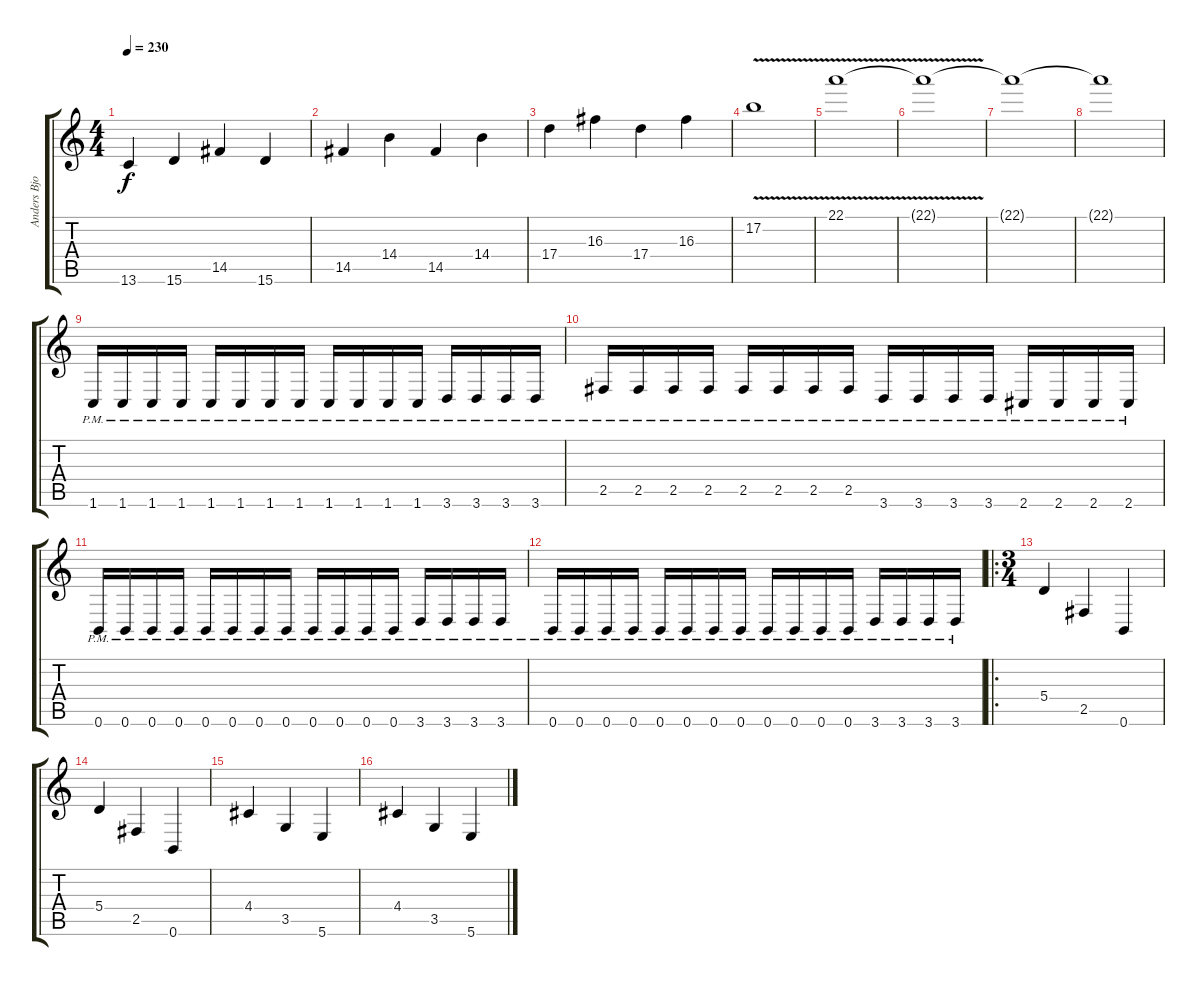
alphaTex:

\track ("Anders Bjorler - Lead Guitar" "Anders Bjo") {instrument overdrivenguitar}
\staff {score tabs}
\tuning (B3 Gb3 D3 A2 E2 B1) {hide}
\ts (4 4)
\tempo 230
\clef g2
\ks c
13.6.4{dy f} 15.6.4 14.5.4 15.6.4 |
14.5.4 14.4.4 14.5.4 14.4.4 |
17.4.4 16.3.4 17.4.4 16.3.4 |
17.2{v}.1 |
22.1{v}.1 |
22.1{t}.1 |
22.1{t}.1 |
22.1{t}.1 |
1.6{pm}.16 1.6{pm}.16 1.6{pm}.16 1.6{pm}.16 1.6{pm}.16 1.6{pm}.16 1.6{pm}.16 1.6{pm}.16 1.6{pm}.16 1.6{pm}.16 1.6{pm}.16 1.6{pm}.16 3.6{pm}.16 3.6{pm}.16 3.6{pm}.16 3.6{pm}.16 |
2.5{pm}.16 2.5{pm}.16 2.5{pm}.16 2.5{pm}.16 2.5{pm}.16 2.5{pm}.16 2.5{pm}.16 2.5{pm}.16 3.6{pm}.16 3.6{pm}.16 3.6{pm}.16 3.6{pm}.16 2.6{pm}.16 2.6{pm}.16 2.6{pm}.16 2.6{pm}.16 |
0.6{pm}.16 0.6{pm}.16 0.6{pm}.16 0.6{pm}.16 0.6{pm}.16 0.6{pm}.16 0.6{pm}.16 0.6{pm}.16 0.6{pm}.16 0.6{pm}.16 0.6{pm}.16 0.6{pm}.16 3.6{pm}.16 3.6{pm}.16 3.6{pm}.16 3.6{pm}.16 |
0.6{pm}.16 0.6{pm}.16 0.6{pm}.16 0.6{pm}.16 0.6{pm}.16 0.6{pm}.16 0.6{pm}.16 0.6{pm}.16 0.6{pm}.16 0.6{pm}.16 0.6{pm}.16 0.6{pm}.16 3.6{pm}.16 3.6{pm}.16 3.6{pm}.16 3.6{pm}.16 |
\ro
\ts (3 4)
5.4.4 2.5.4 0.6.4 |
5.4.4 2.5.4 0.6.4 |
4.4.4 3.5.4 5.6.4 |
4.4.4 3.5.4 5.6.4
